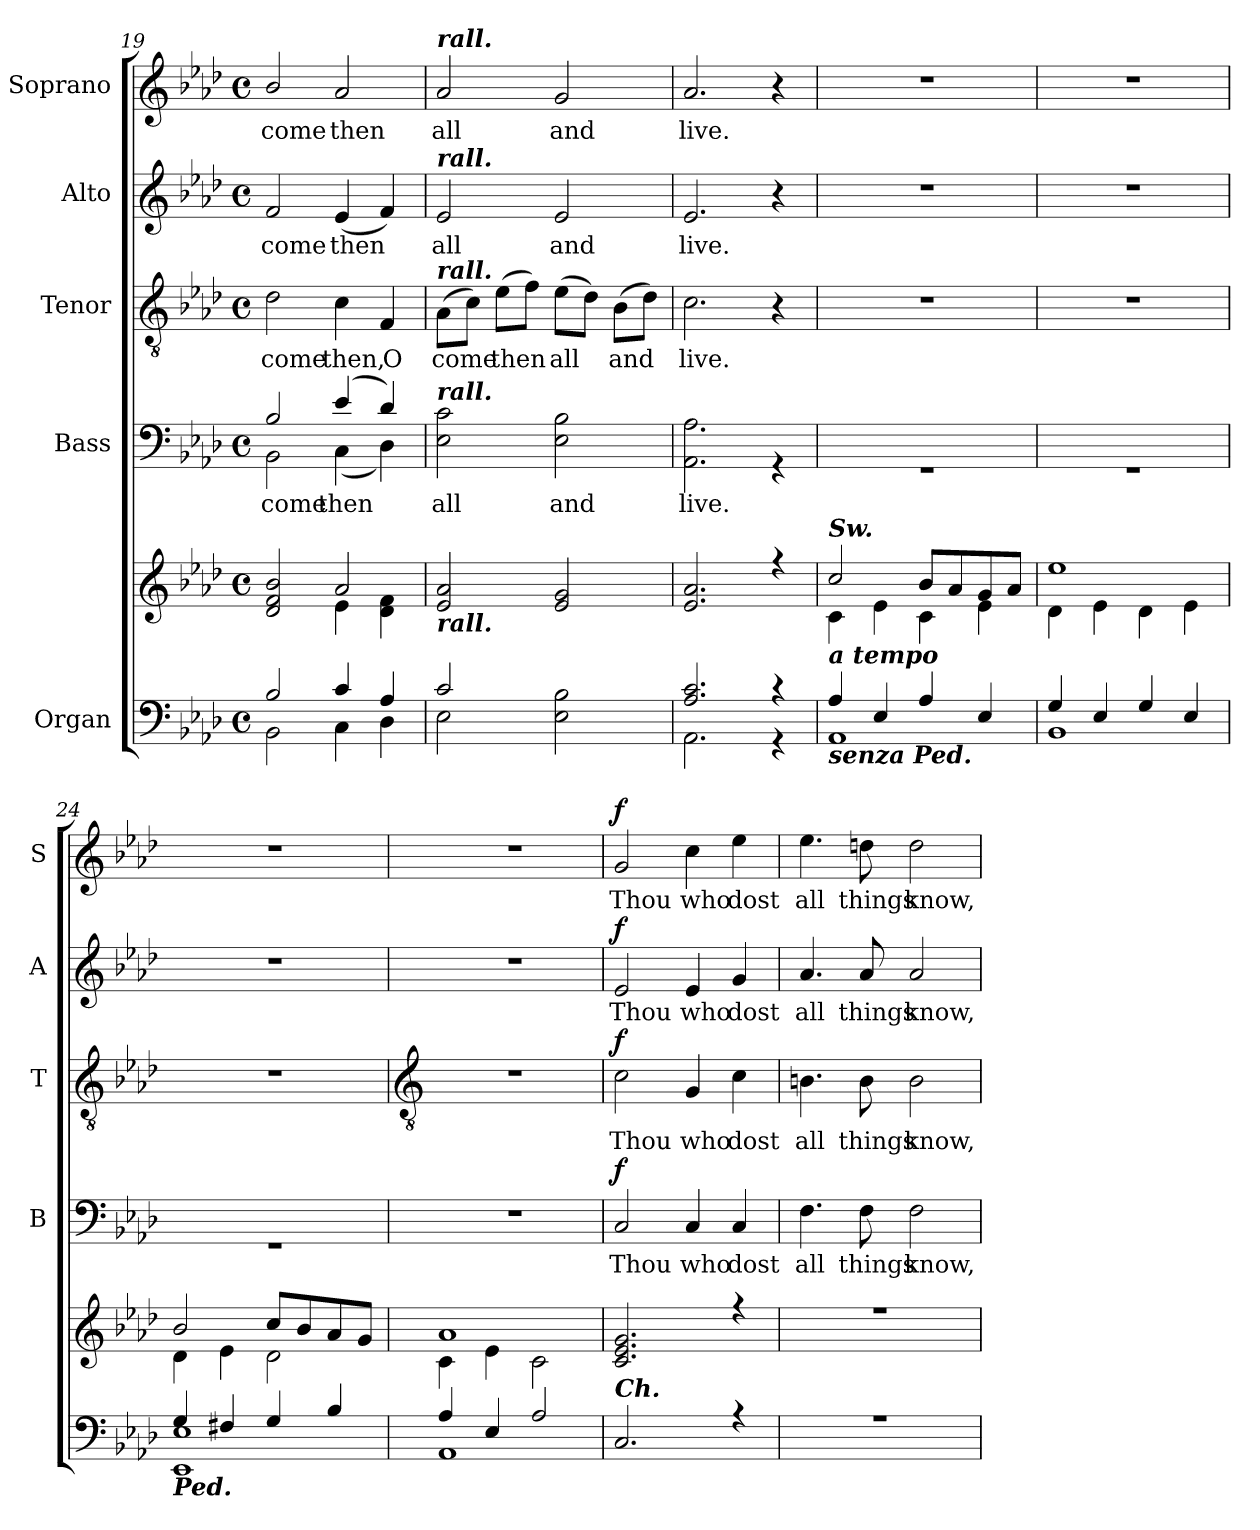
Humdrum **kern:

**kern	**kern	**kern	**text	**dynam	**kern	**text	**dynam	**kern	**text	**dynam	**kern	**text	**dynam
*part5	*part5	*part4	*part4	*part4	*part3	*part3	*part3	*part2	*part2	*part2	*part1	*part1	*part1
*staff6	*staff5	*staff4	*staff4	*staff4	*staff3	*staff3	*staff3	*staff2	*staff2	*staff2	*staff1	*staff1	*staff1
*I"Organ	*	*I"Bass	*	*	*I"Tenor	*	*	*I"Alto	*	*	*I"Soprano	*	*
*	*	*I'B	*	*	*I'T	*	*	*I'A	*	*	*I'S	*	*
*clefF4	*clefG2	*clefF4	*	*	*clefGv2	*	*	*clefG2	*	*	*clefG2	*	*
*k[b-e-a-d-]	*k[b-e-a-d-]	*k[b-e-a-d-]	*	*	*k[b-e-a-d-]	*	*	*k[b-e-a-d-]	*	*	*k[b-e-a-d-]	*	*
*A-:	*A-:	*A-:	*	*	*A-:	*	*	*A-:	*	*	*A-:	*	*
*M4/4	*M4/4	*M4/4	*	*	*M4/4	*	*	*M4/4	*	*	*M4/4	*	*
*met(c)	*met(c)	*met(c)	*	*	*met(c)	*	*	*met(c)	*	*	*met(c)	*	*
=19	=19	=19	=19	=19	=19	=19	=19	=19	=19	=19	=19	=19	=19
*^	*^	*	*	*	*	*	*	*	*	*	*	*	*
!	!	!	!	!	!LO:LY:a	!	!	!	!	!	!	!	!	!	!
*	*	*	*	*^	*	*	*	*	*	*	*	*	*	*	*
!	!	!	!	!	!	!LO:LY:b	!	!	!LO:LY:b	!	!	!LO:LY:b	!	!	!LO:LY:b	!
2B-/	2BB-\	2d-/ 2f/ 2b-/	2ryy	2B-/	2BB-\	come	.	2d-	come	.	2f	come	.	2b-/	come	.
!	!	!	!	!	!	!LO:LY:a	!	!	!	!	!	!	!	!	!	!
!	!	!	!	!	!	!LO:LY:b	!	!	!LO:LY:b	!	!	!LO:LY:b	!	!	!LO:LY:b	!
4c/	4C\	2a-/	4e-\	(>4e-/	(<4C\	then	.	4c	then,	.	(<4e-	then	.	2a-	then	.
!	!	!	!	!	!	!	!	!	!LO:LY:b	!	!	!	!	!	!	!
4A-/	4D-\	.	4d-\ 4f\	4d-/)	4D-\)	.	.	4F	O	.	4f)	.	.	.	.	.
=20	=20	=20	=20	=20	=20	=20	=20	=20	=20	=20	=20	=20	=20	=20	=20	=20
!	!	!	!	!	!	!	!	!	!	!	!	!	!	!LO:TX:a:Bi:t=rall.	!	!
!	!	!	!	!	!	!	!	!	!	!	!LO:TX:a:Bi:t=rall.	!	!	!	!	!
!	!	!	!	!	!	!	!	!LO:TX:a:Bi:t=rall.	!	!	!	!	!	!	!	!
!	!	!	!	!LO:TX:a:Bi:t=rall.	!	!	!	!	!	!	!	!	!	!	!	!
!	!	!LO:TX:b:Bi:t=rall.	!	!	!	!	!	!	!	!	!	!	!	!	!	!
!	!	!	!	!	!	!LO:LY:b	!	!	!LO:LY:b	!	!	!LO:LY:b	!	!	!LO:LY:b	!
2c/	2E-\	2e-/ 2a-/	1ryy	1ryy	2E-\ 2c\	all	.	(>8A-L	come	.	2e-	all	.	2a-	all	.
.	.	.	.	.	.	.	.	8cJ)	.	.	.	.	.	.	.	.
!	!	!	!	!	!	!	!	!	!LO:LY:b	!	!	!	!	!	!	!
.	.	.	.	.	.	.	.	(>8e-L	then	.	.	.	.	.	.	.
.	.	.	.	.	.	.	.	8fJ)	.	.	.	.	.	.	.	.
!	!	!	!	!	!	!LO:LY:b	!	!	!LO:LY:b	!	!	!LO:LY:b	!	!	!LO:LY:b	!
2ryy	2E-\ 2B-\	2e-/ 2g/	.	.	2E-\ 2B-\	and	.	(>8e-L	all	.	2e-	and	.	2g	and	.
.	.	.	.	.	.	.	.	8d-J)	.	.	.	.	.	.	.	.
!	!	!	!	!	!	!	!	!	!LO:LY:b	!	!	!	!	!	!	!
.	.	.	.	.	.	.	.	(>8B-L	and	.	.	.	.	.	.	.
.	.	.	.	.	.	.	.	8d-J)	.	.	.	.	.	.	.	.
=21	=21	=21	=21	=21	=21	=21	=21	=21	=21	=21	=21	=21	=21	=21	=21	=21
!	!	!	!	!	!	!LO:LY:b	!	!	!LO:LY:b	!	!	!LO:LY:b	!	!	!LO:LY:b	!
2.A-/ 2.c/	2.AA-\	2.e-/ 2.a-/	1ryy	1ryy	2.AA-\ 2.A-\	live.	.	2.c	live.	.	2.e-	live.	.	2.a-	live.	.
4r	4r	4r	.	.	4r	.	.	4r	.	.	4r	.	.	4r	.	.
=22	=22	=22	=22	=22	=22	=22	=22	=22	=22	=22	=22	=22	=22	=22	=22	=22
!	!	!LO:TX:a:Bi:t=Sw.	!	!	!	!	!	!	!	!	!	!	!	!	!	!
!LO:TX:a:Bi:t=a tempo	!	!	!	!	!	!	!	!	!	!	!	!	!	!	!	!
!LO:TX:b:Bi:t=senza Ped.	!	!	!	!	!	!	!	!	!	!	!	!	!	!	!	!
4A-/	1AA-\	2cc/	4c\	1ryy	1r	.	.	1r	.	.	1r	.	.	1r	.	.
4E-/	.	.	4e-\	.	.	.	.	.	.	.	.	.	.	.	.	.
4A-/	.	8b-/L	4c\	.	.	.	.	.	.	.	.	.	.	.	.	.
.	.	8a-/	.	.	.	.	.	.	.	.	.	.	.	.	.	.
4E-/	.	8g/	4e-\	.	.	.	.	.	.	.	.	.	.	.	.	.
.	.	8a-/J	.	.	.	.	.	.	.	.	.	.	.	.	.	.
=23	=23	=23	=23	=23	=23	=23	=23	=23	=23	=23	=23	=23	=23	=23	=23	=23
4G/	1BB-\	1ee-/	4d-\	1ryy	1r	.	.	1r	.	.	1r	.	.	1r	.	.
4E-/	.	.	4e-\	.	.	.	.	.	.	.	.	.	.	.	.	.
4G/	.	.	4d-\	.	.	.	.	.	.	.	.	.	.	.	.	.
4E-/	.	.	4e-\	.	.	.	.	.	.	.	.	.	.	.	.	.
=24	=24	=24	=24	=24	=24	=24	=24	=24	=24	=24	=24	=24	=24	=24	=24	=24
!LO:TX:b:Bi:t=Ped.	!	!	!	!	!	!	!	!	!	!	!	!	!	!	!	!
4G/	1EE-\ 1E-\	2b-/	4d-\	1ryy	1r	.	.	1r	.	.	1r	.	.	1r	.	.
4F#X/	.	.	4e-\	.	.	.	.	.	.	.	.	.	.	.	.	.
4G/	.	8cc/L	2d-\	.	.	.	.	.	.	.	.	.	.	.	.	.
.	.	8b-/	.	.	.	.	.	.	.	.	.	.	.	.	.	.
4B-/	.	8a-/	.	.	.	.	.	.	.	.	.	.	.	.	.	.
.	.	8g/J	.	.	.	.	.	.	.	.	.	.	.	.	.	.
*	*	*	*	*v	*v	*	*	*	*	*	*	*	*	*	*	*
!!LO:LB:g=z
=25	=25	=25	=25	=25	=25	=25	=25	=25	=25	=25	=25	=25	=25	=25	=25
*	*	*	*	*	*	*	*clefGv2	*	*	*	*	*	*	*	*
4A-/	1AA-\	1a-/	4c\	1r	.	.	1r	.	.	1r	.	.	1r	.	.
4E-/	.	.	4e-\	.	.	.	.	.	.	.	.	.	.	.	.
2A-/	.	.	2c\	.	.	.	.	.	.	.	.	.	.	.	.
=26	=26	=26	=26	=26	=26	=26	=26	=26	=26	=26	=26	=26	=26	=26	=26
!LO:TX:a:Bi:t=Ch.	!	!	!	!	!	!	!	!	!	!	!	!	!	!	!
!	!	!	!	!	!LO:LY:b	!LO:DY:b	!	!LO:LY:b	!LO:DY:b	!	!LO:LY:b	!LO:DY:b	!	!LO:LY:b	!LO:DY:b
2.C/	1ryy	2.c/ 2.e-/ 2.g/	1ryy	2C	Thou	f	2c	Thou	f	2e-	Thou	f	2g	Thou	f
!	!	!	!	!	!LO:LY:b	!	!	!LO:LY:b	!	!	!LO:LY:b	!	!	!LO:LY:b	!
.	.	.	.	4C	who	.	4G	who	.	4e-	who	.	4cc	who	.
!	!	!	!	!	!LO:LY:b	!	!	!LO:LY:b	!	!	!LO:LY:b	!	!	!LO:LY:b	!
4r	.	4r	.	4C	dost	.	4c	dost	.	4g	dost	.	4ee-	dost	.
=27	=27	=27	=27	=27	=27	=27	=27	=27	=27	=27	=27	=27	=27	=27	=27
!	!	!	!	!	!LO:LY:b	!	!	!LO:LY:b	!	!	!LO:LY:b	!	!	!LO:LY:b	!
1r	1ryy	1r	1ryy	4.F	all	.	4.Bn	all	.	4.a-	all	.	4.ee-	all	.
!	!	!	!	!	!LO:LY:b	!	!	!LO:LY:b	!	!	!LO:LY:b	!	!	!LO:LY:b	!
.	.	.	.	8F	things	.	8B	things	.	8a-	things	.	8ddn	things	.
!	!	!	!	!	!LO:LY:b	!	!	!LO:LY:b	!	!	!LO:LY:b	!	!	!LO:LY:b	!
.	.	.	.	2F	know,	.	2B	know,	.	2a-	know,	.	2dd	know,	.
*v	*v	*	*	*	*	*	*	*	*	*	*	*	*	*	*
*	*v	*v	*	*	*	*	*	*	*	*	*	*	*	*
=	=	=	=	=	=	=	=	=	=	=	=	=	=
*-	*-	*-	*-	*-	*-	*-	*-	*-	*-	*-	*-	*-	*-
